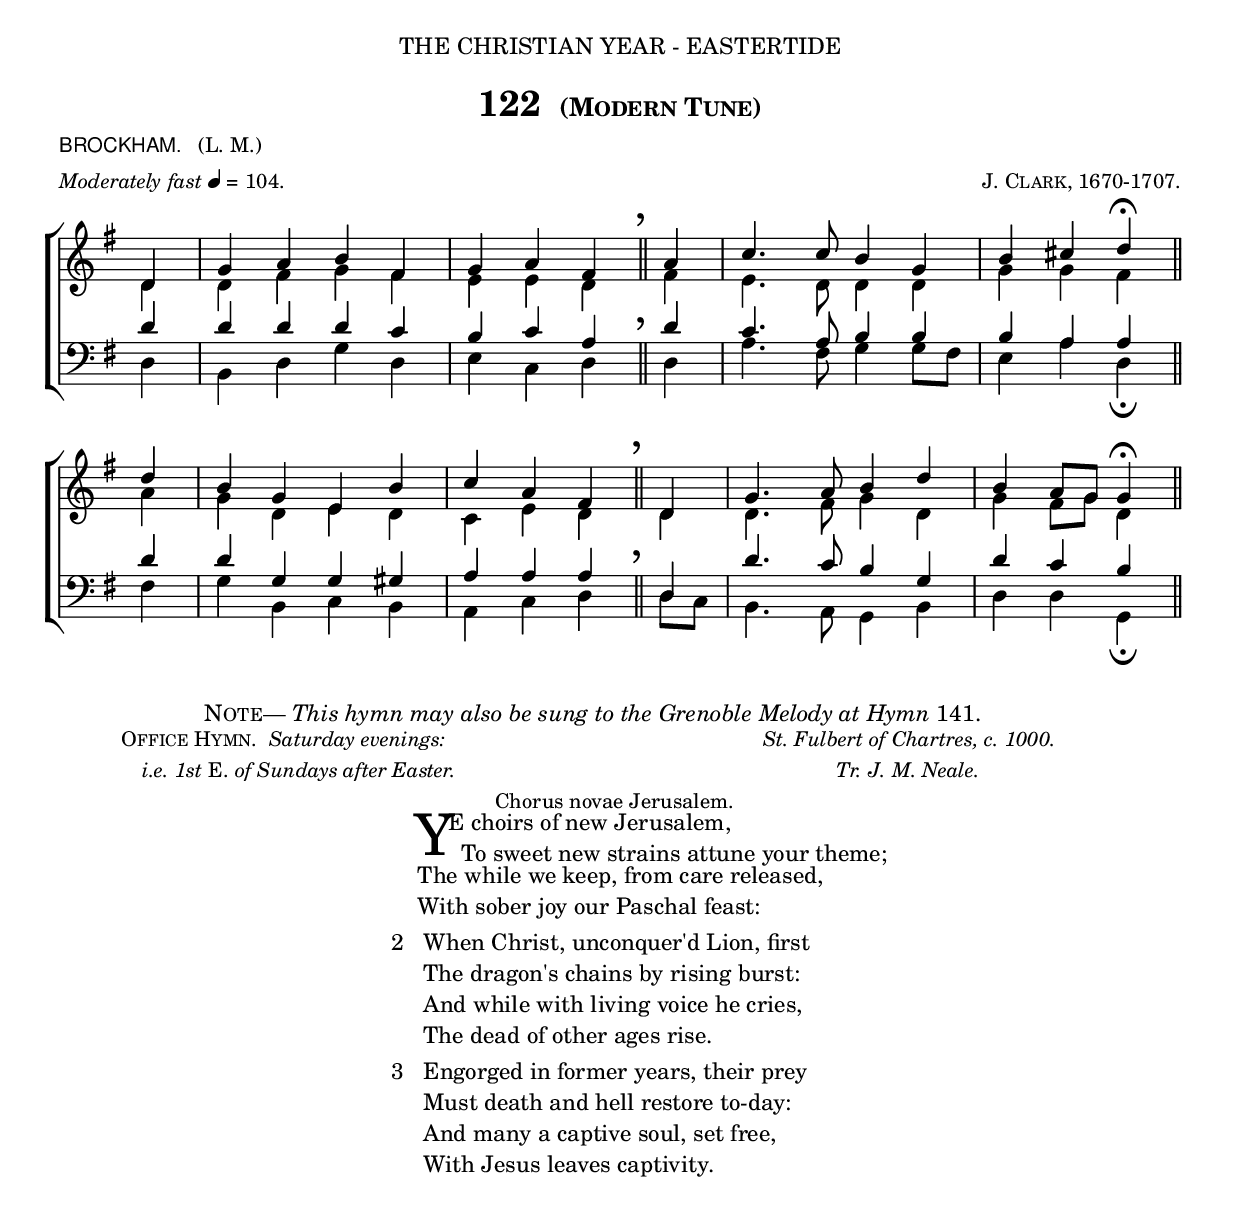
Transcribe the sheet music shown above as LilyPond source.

%%%195.png
%%%Hymn 122 (Modern Tune) Brockham Ye Choirs of New Jerusalem
%%%Version 2

\version "2.10"

\header {

  dedication = \markup { \center-align { \line {  "THE CHRISTIAN YEAR - EASTERTIDE" } 
					       \hspace #1
						} }	
  
  title = \markup {"122 " \large \smallCaps "(Modern Tune)" } 
  
  poet = \markup { \small {  \line { \sans {"BROCKHAM."} \hspace #1 \roman {"(L. M.)"}} }}
  
  meter = \markup { \small { \italic {Moderately fast} \general-align #Y #DOWN \note #"4" #0.5 = 104.} }
  
  arranger = \markup { \small \smallCaps "J. Clark, 1670-1707." }			       
		
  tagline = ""
}

%%%%%%%%%%%%%%%%%%%%%%%%%% Macros

%%generates the breathmarks
breathmark = { \override Score.RehearsalMark #'break-visibility = #begin-of-line-invisible
	\override Score.RehearsalMark #'Y-offset = #'4.0
	\override Score.RehearsalMark #'X-offset = #'-0.5
	\mark \markup {\fontsize #4 ","}
}
	      
%%%%%%%%%%%%%%%%%%%%%%%%%% End of Macro definitions	   
	      
%%% SATB voices

global = {
  \time 4/4
  \key g \major
  \set Staff.midiInstrument = "church organ"
}

soprano = \relative c' {
  \partial 4 d4 | g a b fis | g a fis \breathmark \bar "||" a | c4. c8 b4 g | b cis d^\fermata \bar "||" \break
  d | b g e b' | c a fis \breathmark \bar "||" d g4. a8 b4 d | b a8[ g] g4^\fermata \bar "||"
}

alto = \relative c' {
  d4 | d fis g fis | e e d \bar "||" fis | e4. d8 d4 d | g g fis \bar "||"
  a4 | g d e d | c e d \bar "||" d | d4. fis8 g4 d | g fis8[ g] d4 \bar "||"
}

tenor = \relative c { \clef bass
  d'4 | d d d c | b c a \bar "||" d | c4. a8 b4 b | b a a \bar "||"
  d | d g, g gis | a a a \bar "||" d,4 | d'4. c8 b4 g | d' c b \bar "||"
}

bass = \relative c { \clef bass
  d4 | b d g d | e c d \bar "||" d | a'4. fis8 g4 g8[ fis] | e4 a d, _\fermata \bar "||"
  fis | g b, c b | a c d \bar "||" d8[ c] | b4. a8 g4 b | d d g, _\fermata \bar "||" 
}


#(ly:set-option 'point-and-click #f)

\paper {
  #(set-paper-size "a4")
%  annotate-spacing = ##t
  print-page-number = ##f
  ragged-last-bottom = ##t
  ragged-bottom = ##t
}

\book{

%%% Score block	
	
\score{
\new ChoirStaff	
 <<

	\context Staff = upper << 
	\context Voice = sopranos { \voiceOne \global \soprano }
	\context Voice = altos    {\voiceTwo \global \alto }
	                      >>
	\context Staff = lower <<
	\context Voice = tenors { \voiceOne \global \tenor }
	\context Voice = basses { \voiceTwo \global \bass }
			        >> 
 >>
\layout {
		indent=0
%		\context { \Score timing = ##f }
		\context { \Score \remove "Bar_number_engraver" }
		\context { \Staff \remove "Time_signature_engraver" }
		\context { \Score \remove "Mark_engraver"  }
                \context { \Staff \consists "Mark_engraver"  }
	}

\midi { 
   \context { \Score tempoWholesPerMinute = #(ly:make-moment 104 4) }
       }	
} %%score bracket


%%% Hymn Note markup

\markup { \hspace #14 \smallCaps "Note" \hspace #-1.2 ".—" \italic "This hymn may also be sung to the Grenoble Melody at Hymn" "141." }

%%% Lyric titles and attributions

\markup {
	\column {
	    \line { \small { \hspace #6 \smallCaps  "Office Hymn." \italic " Saturday evenings:" \hspace #30 \italic "St. Fulbert of Chartres, c. 1000." } }  
	    \line { \small { \hspace #8 \italic "i.e. 1st" "E." \italic "of Sundays after Easter."     \hspace #36 \italic "Tr. J. M. Neale." } } 
	    \line { \hspace #42 \small "Chorus novae Jerusalem." }
	}
}

\markup { \hspace #32 %%add space as necc. to center the column
          \column { %% super column of everything
	              \column { %%stanza 1 is a column of 2 lines  
	                  \line { \hspace #2.2 \column { \lower #2.4 \fontsize #8 "Y" }   %%Drop Cap goes here
				  \hspace #-1.2    %% adjust this if other letters are too far from Drop Cap
				  \column  { \raise #0.0 "E choirs of new Jerusalem,"
			                                 "  To sweet new strains attune your theme;" } }          
	                  \line {  \hspace #2.5  %%adjust hspace until this line left edge is flush with Drop Cap
				   \lower  #1.56  %%adjust this until the line spacing looks right
				   \column {   
					   "The while we keep, from care released,"
					   "With sober joy our Paschal feast:"
			  		}}
		      } %% end verse 1
		                              \hspace #1  % adds vertical spacing between verses  
           		\line { "2  "
			   \column {	     
				   "When Christ, unconquer'd Lion, first"
				   "The dragon's chains by rising burst:"
				   "And while with living voice he cries,"
				   "The dead of other ages rise."
			}}
		  \hspace #1  % adds vertical spacing between verses 
		  \line { "3  "
		    \column {	     
			    "Engorged in former years, their prey"
			    "Must death and hell restore to-day:"
			    "And many a captive soul, set free,"
			    "With Jesus leaves captivity."
			}}
	  }  %%% end super column
} %%% end markup


%%fake score block to occupy space and force a pagebreak.  Can't think of a better way of doing this.
\score{
	{s4 }
\header { breakbefore = ##f piece = ##f opus = ##f tagline = ##f }
\layout{	
	\context { \Staff
		\remove Time_signature_engraver
		\remove Key_engraver
		\remove Clef_engraver
		\remove Staff_symbol_engraver
}}}

%%% Second page
%%% Continuation of lyrics

\markup { \hspace #32 %%add space as necc. to center the column
          \column { %% super column of everything
		\hspace #1 % adds vertical spacing between verses  
           	\line {"4  "
		    \column {	     
			    "Right gloriously he triumphs now,"
			    "Worthy to whom should all things bow;"
			    "And joining heaven and earth again,"
			    "Links in one commonweal the twain."
			}} 
		\hspace #1 % adds vertical spacing between verses	
		%%% strange Lilypond behaviour as here and only here, the blank line is narrower than elsewhere. So \lower is used below to increase space.
           	\line { \lower #0.3 { "5  "
		    \column {	     
			    "And we, as these his deeds we sing,"
			    "His suppliant soldiers, pray our King,"
			    "That in his palace, bright and vast,"
			    "We may keep watch and ward at last."
		}}}
		\hspace #1 % adds vertical spacing between verses
           	\line { "6. "
		   \column {	     
			   "Long as unending ages run,"
			   "To God the Father, laud be done:"
			   "To God the Son, our equal praise,"
			   "And God the Holy Ghost, we raise.     Amen."
     			}}
	  }
} %%% lyric markup bracket


%%% Amen score block
\score{
  \new ChoirStaff
   <<
        \context Staff = upper \with { fontSize = #-3  \override StaffSymbol #'staff-space = #(magstep -2) }  
	                      << 
			      \context Voice = "sopranos" { \relative c' { \clef treble \global \voiceOne g'1 g1 \bar "||" }}
	\context Voice = "altos"    { \relative c' {  \clef treble \global \voiceTwo e1 d1 \bar "||" }}
	                      >>
			      
	\context Lyrics \lyricsto "altos" { \override LyricText #'font-size = #-1 A -- men. }
	
	\context Staff = lower \with { fontSize = #-3  \override StaffSymbol #'staff-space = #(magstep -2) }  
	                       <<
	\context Voice = "tenors" { \relative c { \clef bass \global \voiceThree c'1 b1 \bar "||" }}
	\context Voice = "basses" { \relative c { \clef bass \global \voiceFour  c1 g1 \bar "||" }}
			        >> 
  >>			      
\header { breakbefore = ##f piece = " " opus = " " }
\layout { 
	\context { \Score timing = ##f }
	ragged-right = ##t
	indent = 15\cm
	\context { \Staff \remove Time_signature_engraver }

       }

%%% Amen midi       
\midi { \context { \Score tempoWholesPerMinute = #(ly:make-moment 104 4) }}   
       
}  

} %%book bracket

